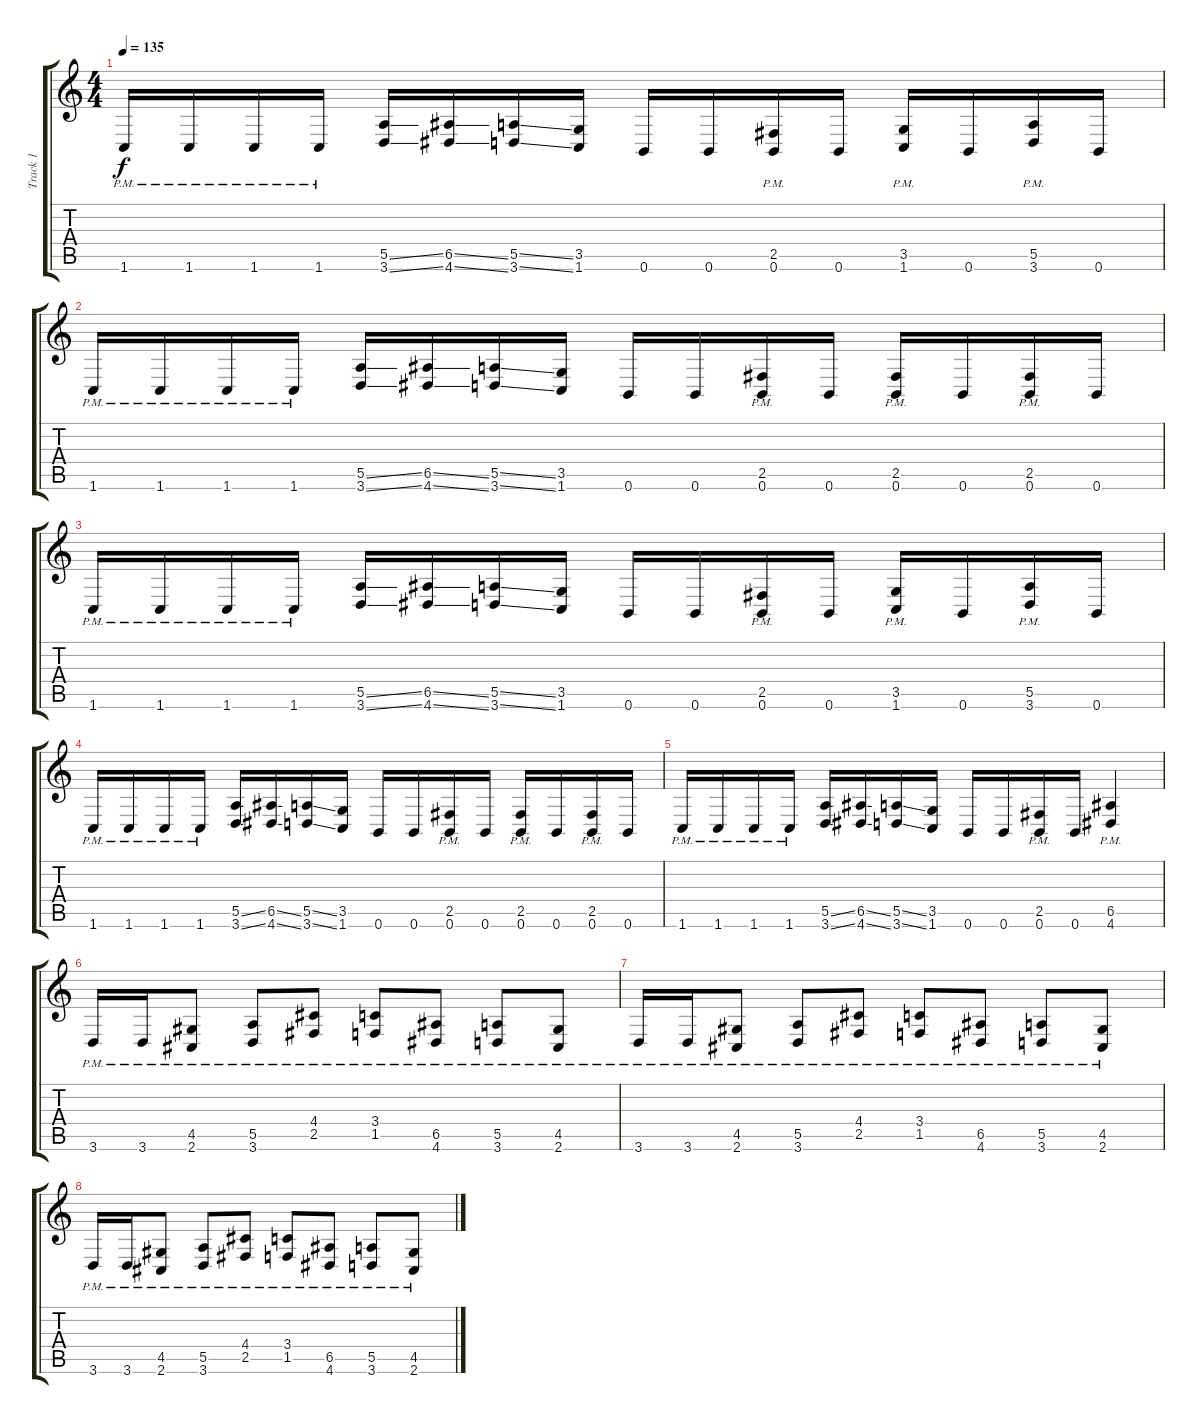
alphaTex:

\track ("Track 1" "Track 1") {instrument distortionguitar}
\staff {score tabs}
\tuning (B3 Gb3 D3 A2 E2 B1) {hide}
\ts (4 4)
\tempo 135
\clef g2
\ks c
1.6{pm}.16{dy f} 1.6{pm}.16 1.6{pm}.16 1.6{pm}.16 (5.5{ss} 3.6{ss}).16 (6.5{ss} 4.6{ss}).16 (5.5{ss} 3.6{ss}).16 (3.5 1.6).16 0.6.16 0.6.16 (2.5{pm} 0.6{pm}).16 0.6.16 (3.5{pm} 1.6{pm}).16 0.6.16 (5.5{pm} 3.6{pm}).16 0.6.16 |
1.6{pm}.16 1.6{pm}.16 1.6{pm}.16 1.6{pm}.16 (5.5{ss} 3.6{ss}).16 (6.5{ss} 4.6{ss}).16 (5.5{ss} 3.6{ss}).16 (3.5 1.6).16 0.6.16 0.6.16 (2.5{pm} 0.6{pm}).16 0.6.16 (2.5{pm} 0.6{pm}).16 0.6.16 (2.5{pm} 0.6{pm}).16 0.6.16 |
1.6{pm}.16 1.6{pm}.16 1.6{pm}.16 1.6{pm}.16 (5.5{ss} 3.6{ss}).16 (6.5{ss} 4.6{ss}).16 (5.5{ss} 3.6{ss}).16 (3.5 1.6).16 0.6.16 0.6.16 (2.5{pm} 0.6{pm}).16 0.6.16 (3.5{pm} 1.6{pm}).16 0.6.16 (5.5{pm} 3.6{pm}).16 0.6.16 |
1.6{pm}.16 1.6{pm}.16 1.6{pm}.16 1.6{pm}.16 (5.5{ss} 3.6{ss}).16 (6.5{ss} 4.6{ss}).16 (5.5{ss} 3.6{ss}).16 (3.5 1.6).16 0.6.16 0.6.16 (2.5{pm} 0.6{pm}).16 0.6.16 (2.5{pm} 0.6{pm}).16 0.6.16 (2.5{pm} 0.6{pm}).16 0.6.16 |
1.6{pm}.16 1.6{pm}.16 1.6{pm}.16 1.6{pm}.16 (5.5{ss} 3.6{ss}).16 (6.5{ss} 4.6{ss}).16 (5.5{ss} 3.6{ss}).16 (3.5 1.6).16 0.6.16 0.6.16 (2.5{pm} 0.6{pm}).16 0.6.16 (6.5{pm} 4.6{pm}).4 |
3.6{pm}.16 3.6{pm}.16 (4.5{pm} 2.6{pm}).8 (5.5{pm} 3.6{pm}).8 (4.4{pm} 2.5{pm}).8 (3.4{pm} 1.5{pm}).8 (6.5{pm} 4.6{pm}).8 (5.5{pm} 3.6{pm}).8 (4.5{pm} 2.6{pm}).8 |
3.6{pm}.16 3.6{pm}.16 (4.5{pm} 2.6{pm}).8 (5.5{pm} 3.6{pm}).8 (4.4{pm} 2.5{pm}).8 (3.4{pm} 1.5{pm}).8 (6.5{pm} 4.6{pm}).8 (5.5{pm} 3.6{pm}).8 (4.5{pm} 2.6{pm}).8 |
3.6{pm}.16 3.6{pm}.16 (4.5{pm} 2.6{pm}).8 (5.5{pm} 3.6{pm}).8 (4.4{pm} 2.5{pm}).8 (3.4{pm} 1.5{pm}).8 (6.5{pm} 4.6{pm}).8 (5.5{pm} 3.6{pm}).8 (4.5{pm} 2.6{pm}).8
